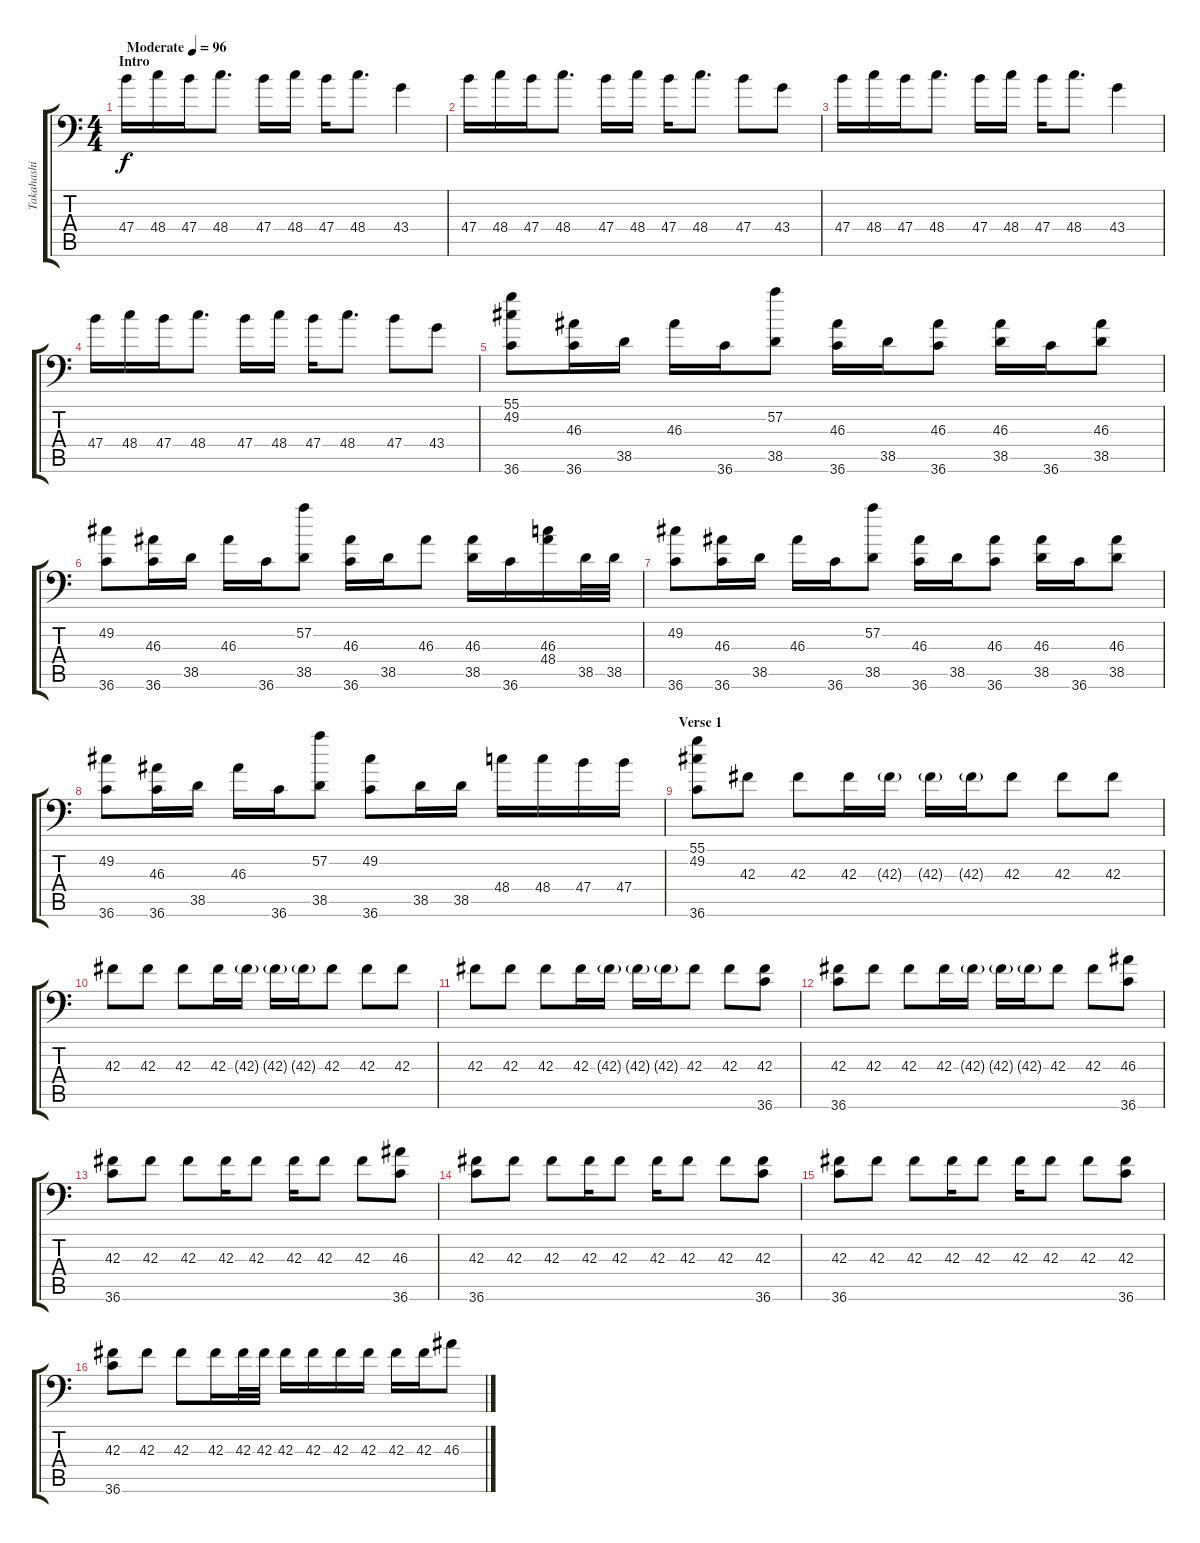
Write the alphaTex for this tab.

\track ("Takahashi Kumiko" "Takahashi ") {instrument acousticgrandpiano}
\staff {score tabs}
\tuning (C-1 C-1 C-1 C-1 C-1 C-1) {hide}
\ts (4 4)
\section ("" "Intro")
\tempo (96 "Moderate")
\clef f4
\ks c
47.4.16{dy f instrument acousticgrandpiano} 48.4.16 47.4.16 48.4.8{d} 47.4.16 48.4.16 47.4.16 48.4.8{d} 43.4.4 |
47.4.16 48.4.16 47.4.16 48.4.8{d} 47.4.16 48.4.16 47.4.16 48.4.8{d} 47.4.8 43.4.8 |
47.4.16 48.4.16 47.4.16 48.4.8{d} 47.4.16 48.4.16 47.4.16 48.4.8{d} 43.4.4 |
47.4.16 48.4.16 47.4.16 48.4.8{d} 47.4.16 48.4.16 47.4.16 48.4.8{d} 47.4.8 43.4.8 |
(55.1 49.2 36.6).8 (46.3 36.6).16 38.5.16 46.3.16 36.6.16 (57.2 38.5).8 (46.3 36.6).16 38.5.16 (46.3 36.6).8 (46.3 38.5).16 36.6.16 (46.3 38.5).8 |
(49.2 36.6).8 (46.3 36.6).16 38.5.16 46.3.16 36.6.16 (57.2 38.5).8 (46.3 36.6).16 38.5.16 46.3.8 (46.3 38.5).16 36.6.16 (46.3 48.4).16 38.5.32 38.5.32 |
(49.2 36.6).8 (46.3 36.6).16 38.5.16 46.3.16 36.6.16 (57.2 38.5).8 (46.3 36.6).16 38.5.16 (46.3 36.6).8 (46.3 38.5).16 36.6.16 (46.3 38.5).8 |
(49.2 36.6).8 (46.3 36.6).16 38.5.16 46.3.16 36.6.16 (57.2 38.5).8 (49.2 36.6).8 38.5.16 38.5.16 48.4.16 48.4.16 47.4.16 47.4.16 |
\section ("" "Verse 1")
(55.1 49.2 36.6).8 42.3.8 42.3.8 42.3.16 42.3{g}.16 42.3{g}.16 42.3{g}.16 42.3.8 42.3.8 42.3.8 |
42.3.8 42.3.8 42.3.8 42.3.16 42.3{g}.16 42.3{g}.16 42.3{g}.16 42.3.8 42.3.8 42.3.8 |
42.3.8 42.3.8 42.3.8 42.3.16 42.3{g}.16 42.3{g}.16 42.3{g}.16 42.3.8 42.3.8 (42.3 36.6).8 |
(42.3 36.6).8 42.3.8 42.3.8 42.3.16 42.3{g}.16 42.3{g}.16 42.3{g}.16 42.3.8 42.3.8 (46.3 36.6).8 |
(42.3 36.6).8 42.3.8 42.3.8 42.3.16 42.3.8 42.3.16 42.3.8 42.3.8 (46.3 36.6).8 |
(42.3 36.6).8 42.3.8 42.3.8 42.3.16 42.3.8 42.3.16 42.3.8 42.3.8 (42.3 36.6).8 |
(42.3 36.6).8 42.3.8 42.3.8 42.3.16 42.3.8 42.3.16 42.3.8 42.3.8 (42.3 36.6).8 |
(42.3 36.6).8 42.3.8 42.3.8 42.3.16 42.3.32 42.3.32 42.3.16 42.3.16 42.3.16 42.3.16 42.3.16 42.3.16 46.3.8
